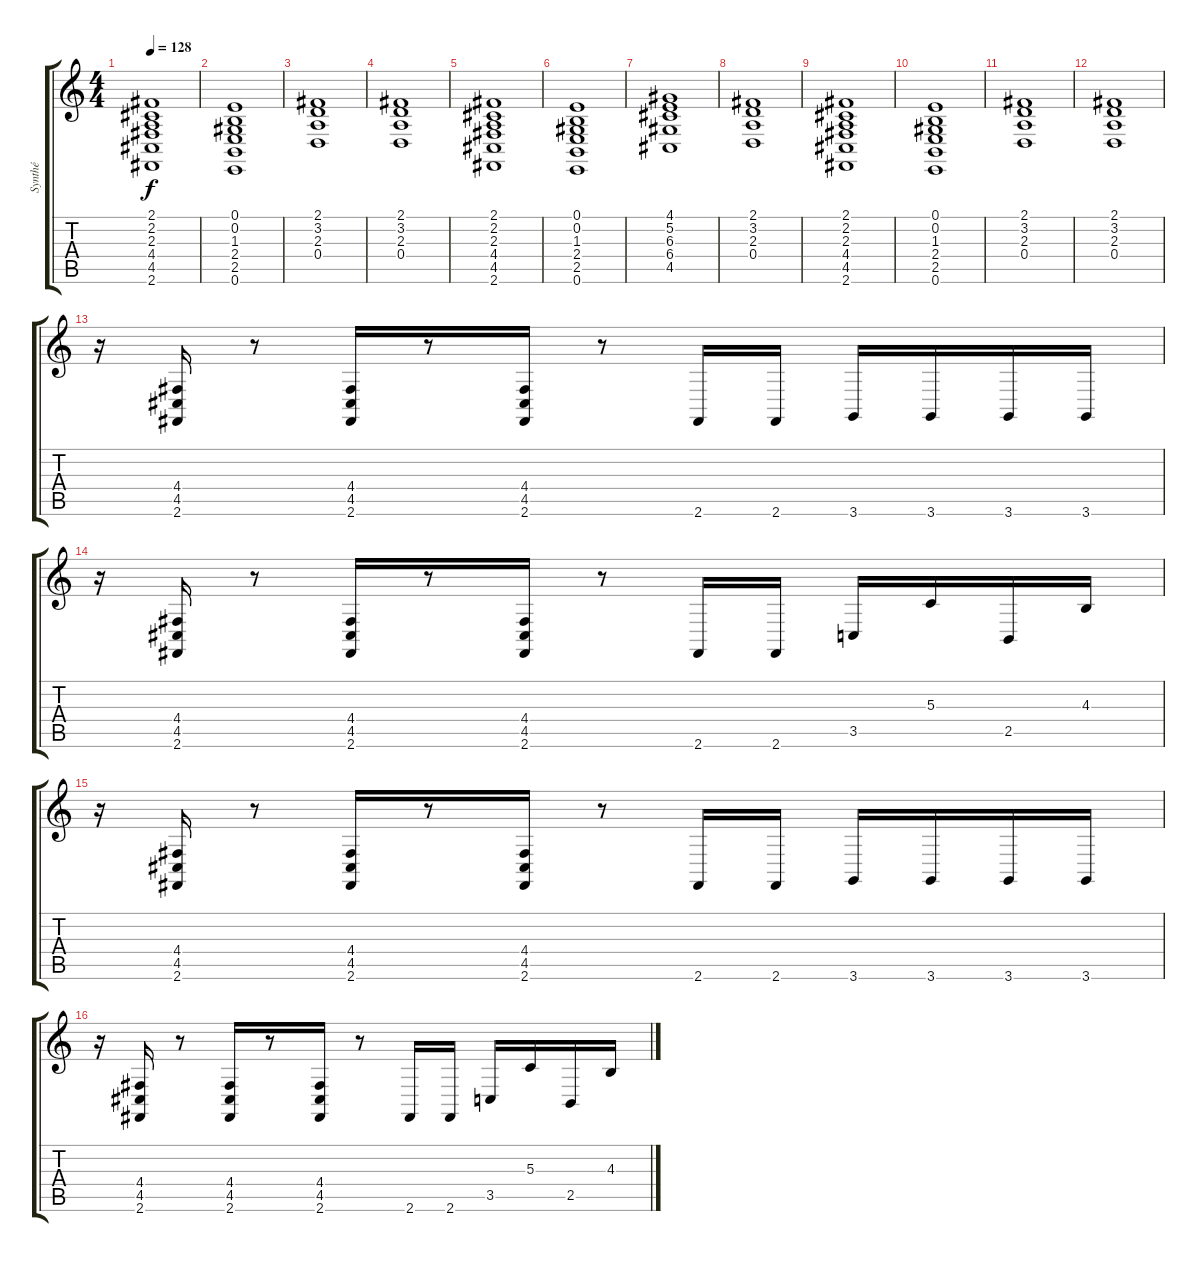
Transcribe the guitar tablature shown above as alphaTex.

\track ("Synthé" "Synthé") {instrument pad1newage}
\staff {score tabs}
\tuning (E4 B3 G3 D3 A2 E2) {hide}
\ts (4 4)
\tempo 128
\clef g2
\ks c
(2.1 2.2 2.3 4.4 4.5 2.6).1{dy f} |
(0.1 0.2 1.3 2.4 2.5 0.6).1 |
(2.1 3.2 2.3 0.4).1 |
(2.1 3.2 2.3 0.4).1 |
(2.1 2.2 2.3 4.4 4.5 2.6).1 |
(0.1 0.2 1.3 2.4 2.5 0.6).1 |
(4.1 5.2 6.3 6.4 4.5).1 |
(2.1 3.2 2.3 0.4).1 |
(2.1 2.2 2.3 4.4 4.5 2.6).1 |
(0.1 0.2 1.3 2.4 2.5 0.6).1 |
(2.1 3.2 2.3 0.4).1 |
(2.1 3.2 2.3 0.4).1 |
r.16 (4.4 4.5 2.6).16 r.8 (4.4 4.5 2.6).16 r.8 (4.4 4.5 2.6).16 r.8 2.6.16 2.6.16 3.6.16 3.6.16 3.6.16 3.6.16 |
r.16 (4.4 4.5 2.6).16 r.8 (4.4 4.5 2.6).16 r.8 (4.4 4.5 2.6).16 r.8 2.6.16 2.6.16 3.5.16 5.3.16 2.5.16 4.3.16 |
r.16 (4.4 4.5 2.6).16 r.8 (4.4 4.5 2.6).16 r.8 (4.4 4.5 2.6).16 r.8 2.6.16 2.6.16 3.6.16 3.6.16 3.6.16 3.6.16 |
r.16 (4.4 4.5 2.6).16 r.8 (4.4 4.5 2.6).16 r.8 (4.4 4.5 2.6).16 r.8 2.6.16 2.6.16 3.5.16 5.3.16 2.5.16 4.3.16
